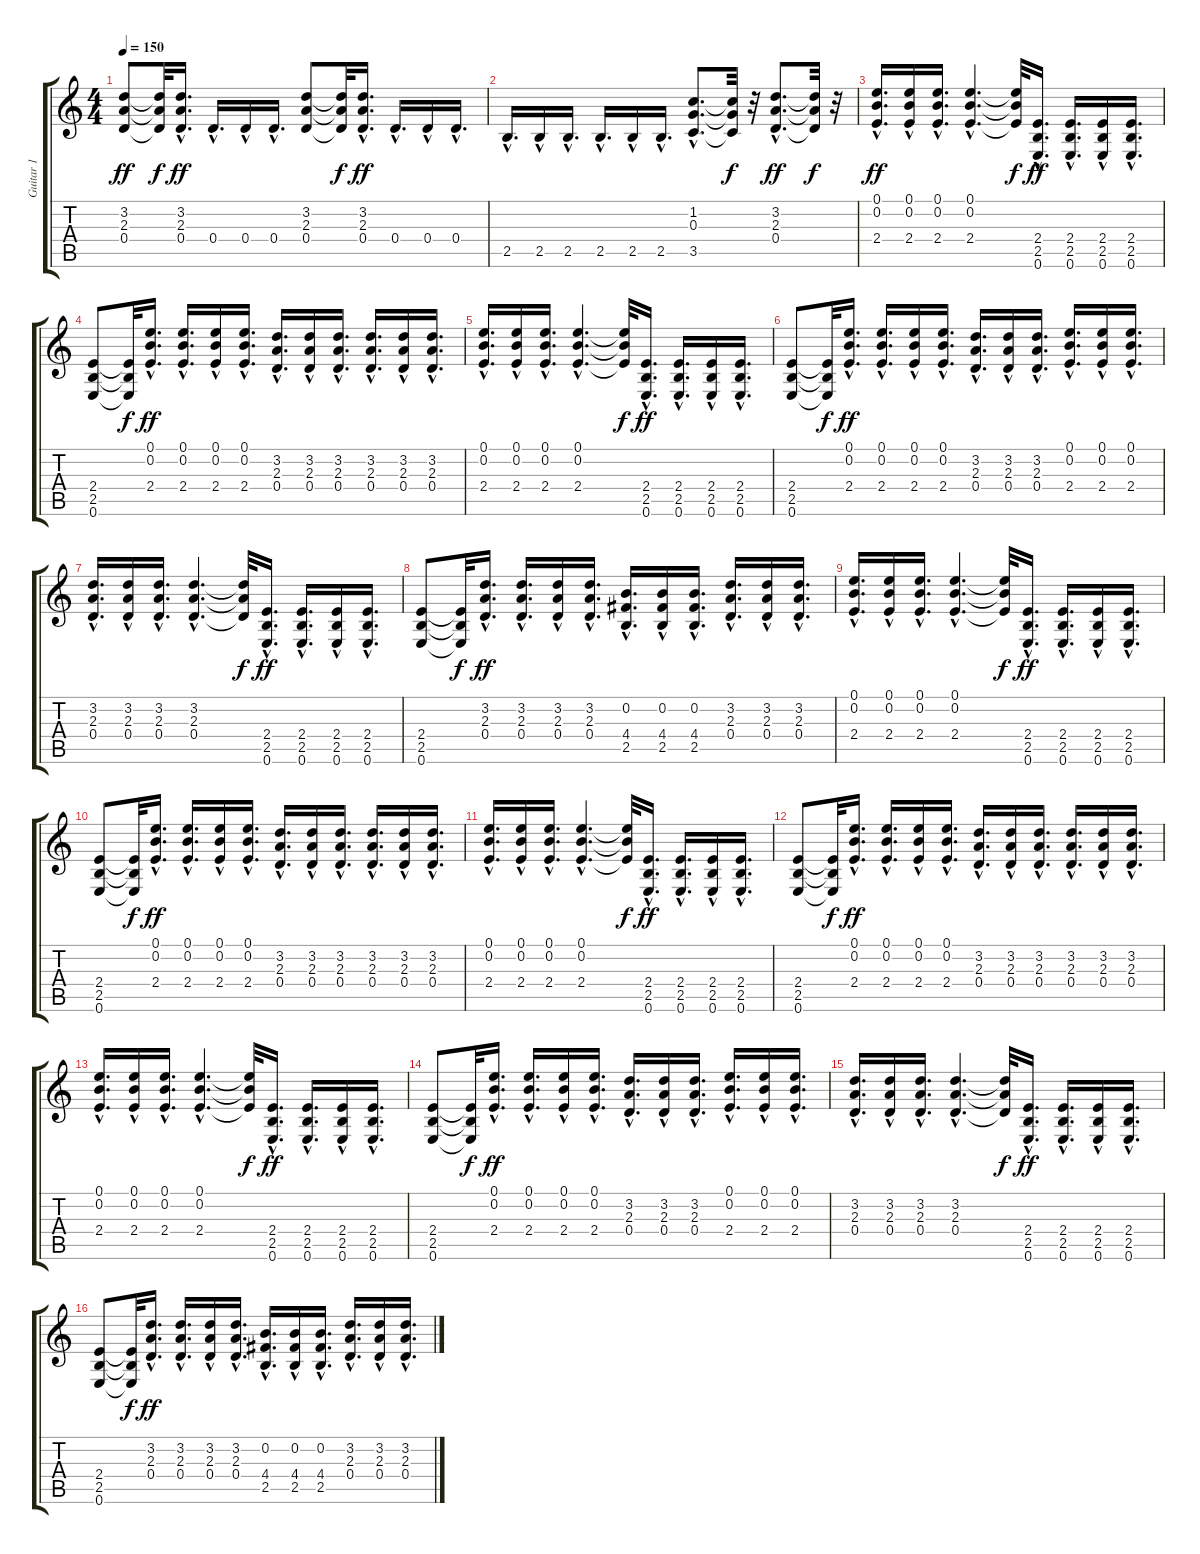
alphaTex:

\track ("Guitar 1" "Guitar 1") {instrument overdrivenguitar}
\staff {score tabs}
\tuning (E4 B3 G3 D3 A2 E2) {hide}
\ts (4 4)
\tempo 150
\clef g2
\ks c
(3.2 2.3 0.4).8{dy ff} (3.2{t} 2.3{t} 0.4{t}).32{dy f} (3.2{hac} 2.3{hac} 0.4{hac}).16{d dy ff} 0.4{hac}.16{d} 0.4{hac}.16 0.4{hac}.16{d} (3.2 2.3 0.4).8 (3.2{t} 2.3{t} 0.4{t}).32{dy f} (3.2{hac} 2.3{hac} 0.4{hac}).16{d dy ff} 0.4{hac}.16{d} 0.4{hac}.16 0.4{hac}.16{d} |
2.5{hac}.16{d} 2.5{hac}.16 2.5{hac}.16{d} 2.5{hac}.16{d} 2.5{hac}.16 2.5{hac}.16{d} (1.2{hac} 0.3{hac} 3.5{hac}).8{d} (1.2{t} 0.3{t} 3.5{t}).32{dy f} r.32 (3.2{hac} 2.3{hac} 0.4{hac}).8{d dy ff} (3.2{t} 2.3{t} 0.4{t}).32{dy f} r.32 |
(0.1{hac} 0.2{hac} 2.4{hac}).16{d dy ff} (0.1{hac} 0.2{hac} 2.4{hac}).16 (0.1{hac} 0.2{hac} 2.4{hac}).16{d} (0.1{hac} 0.2{hac} 2.4{hac}).4{d} (0.1{t} 0.2{t} 2.4{t}).32{dy f} (2.4{hac} 2.5{hac} 0.6{hac}).16{d dy ff} (2.4{hac} 2.5{hac} 0.6{hac}).16{d} (2.4{hac} 2.5{hac} 0.6{hac}).16 (2.4{hac} 2.5{hac} 0.6{hac}).16{d} |
(2.4 2.5 0.6).8 (2.4{t} 2.5{t} 0.6{t}).32{dy f} (0.1{hac} 0.2{hac} 2.4{hac}).16{d dy ff} (0.1{hac} 0.2{hac} 2.4{hac}).16{d} (0.1{hac} 0.2{hac} 2.4{hac}).16 (0.1{hac} 0.2{hac} 2.4{hac}).16{d} (3.2{hac} 2.3{hac} 0.4{hac}).16{d} (3.2{hac} 2.3{hac} 0.4{hac}).16 (3.2{hac} 2.3{hac} 0.4{hac}).16{d} (3.2{hac} 2.3{hac} 0.4{hac}).16{d} (3.2{hac} 2.3{hac} 0.4{hac}).16 (3.2{hac} 2.3{hac} 0.4{hac}).16{d} |
(0.1{hac} 0.2{hac} 2.4{hac}).16{d} (0.1{hac} 0.2{hac} 2.4{hac}).16 (0.1{hac} 0.2{hac} 2.4{hac}).16{d} (0.1{hac} 0.2{hac} 2.4{hac}).4{d} (0.1{t} 0.2{t} 2.4{t}).32{dy f} (2.4{hac} 2.5{hac} 0.6{hac}).16{d dy ff} (2.4{hac} 2.5{hac} 0.6{hac}).16{d} (2.4{hac} 2.5{hac} 0.6{hac}).16 (2.4{hac} 2.5{hac} 0.6{hac}).16{d} |
(2.4 2.5 0.6).8 (2.4{t} 2.5{t} 0.6{t}).32{dy f} (0.1{hac} 0.2{hac} 2.4{hac}).16{d dy ff} (0.1{hac} 0.2{hac} 2.4{hac}).16{d} (0.1{hac} 0.2{hac} 2.4{hac}).16 (0.1{hac} 0.2{hac} 2.4{hac}).16{d} (3.2{hac} 2.3{hac} 0.4{hac}).16{d} (3.2{hac} 2.3{hac} 0.4{hac}).16 (3.2{hac} 2.3{hac} 0.4{hac}).16{d} (0.1{hac} 0.2{hac} 2.4{hac}).16{d} (0.1{hac} 0.2{hac} 2.4{hac}).16 (0.1{hac} 0.2{hac} 2.4{hac}).16{d} |
(3.2{hac} 2.3{hac} 0.4{hac}).16{d} (3.2{hac} 2.3{hac} 0.4{hac}).16 (3.2{hac} 2.3{hac} 0.4{hac}).16{d} (3.2{hac} 2.3{hac} 0.4{hac}).4{d} (3.2{t} 2.3{t} 0.4{t}).32{dy f} (2.4{hac} 2.5{hac} 0.6{hac}).16{d dy ff} (2.4{hac} 2.5{hac} 0.6{hac}).16{d} (2.4{hac} 2.5{hac} 0.6{hac}).16 (2.4{hac} 2.5{hac} 0.6{hac}).16{d} |
(2.4 2.5 0.6).8 (2.4{t} 2.5{t} 0.6{t}).32{dy f} (3.2{hac} 2.3{hac} 0.4{hac}).16{d dy ff} (3.2{hac} 2.3{hac} 0.4{hac}).16{d} (3.2{hac} 2.3{hac} 0.4{hac}).16 (3.2{hac} 2.3{hac} 0.4{hac}).16{d} (0.2{hac} 4.4{hac} 2.5{hac}).16{d} (0.2{hac} 4.4{hac} 2.5{hac}).16 (0.2{hac} 4.4{hac} 2.5{hac}).16{d} (3.2{hac} 2.3{hac} 0.4{hac}).16{d} (3.2{hac} 2.3{hac} 0.4{hac}).16 (3.2{hac} 2.3{hac} 0.4{hac}).16{d} |
(0.1{hac} 0.2{hac} 2.4{hac}).16{d} (0.1{hac} 0.2{hac} 2.4{hac}).16 (0.1{hac} 0.2{hac} 2.4{hac}).16{d} (0.1{hac} 0.2{hac} 2.4{hac}).4{d} (0.1{t} 0.2{t} 2.4{t}).32{dy f} (2.4{hac} 2.5{hac} 0.6{hac}).16{d dy ff} (2.4{hac} 2.5{hac} 0.6{hac}).16{d} (2.4{hac} 2.5{hac} 0.6{hac}).16 (2.4{hac} 2.5{hac} 0.6{hac}).16{d} |
(2.4 2.5 0.6).8 (2.4{t} 2.5{t} 0.6{t}).32{dy f} (0.1{hac} 0.2{hac} 2.4{hac}).16{d dy ff} (0.1{hac} 0.2{hac} 2.4{hac}).16{d} (0.1{hac} 0.2{hac} 2.4{hac}).16 (0.1{hac} 0.2{hac} 2.4{hac}).16{d} (3.2{hac} 2.3{hac} 0.4{hac}).16{d} (3.2{hac} 2.3{hac} 0.4{hac}).16 (3.2{hac} 2.3{hac} 0.4{hac}).16{d} (3.2{hac} 2.3{hac} 0.4{hac}).16{d} (3.2{hac} 2.3{hac} 0.4{hac}).16 (3.2{hac} 2.3{hac} 0.4{hac}).16{d} |
(0.1{hac} 0.2{hac} 2.4{hac}).16{d} (0.1{hac} 0.2{hac} 2.4{hac}).16 (0.1{hac} 0.2{hac} 2.4{hac}).16{d} (0.1{hac} 0.2{hac} 2.4{hac}).4{d} (0.1{t} 0.2{t} 2.4{t}).32{dy f} (2.4{hac} 2.5{hac} 0.6{hac}).16{d dy ff} (2.4{hac} 2.5{hac} 0.6{hac}).16{d} (2.4{hac} 2.5{hac} 0.6{hac}).16 (2.4{hac} 2.5{hac} 0.6{hac}).16{d} |
(2.4 2.5 0.6).8 (2.4{t} 2.5{t} 0.6{t}).32{dy f} (0.1{hac} 0.2{hac} 2.4{hac}).16{d dy ff} (0.1{hac} 0.2{hac} 2.4{hac}).16{d} (0.1{hac} 0.2{hac} 2.4{hac}).16 (0.1{hac} 0.2{hac} 2.4{hac}).16{d} (3.2{hac} 2.3{hac} 0.4{hac}).16{d} (3.2{hac} 2.3{hac} 0.4{hac}).16 (3.2{hac} 2.3{hac} 0.4{hac}).16{d} (3.2{hac} 2.3{hac} 0.4{hac}).16{d} (3.2{hac} 2.3{hac} 0.4{hac}).16 (3.2{hac} 2.3{hac} 0.4{hac}).16{d} |
(0.1{hac} 0.2{hac} 2.4{hac}).16{d} (0.1{hac} 0.2{hac} 2.4{hac}).16 (0.1{hac} 0.2{hac} 2.4{hac}).16{d} (0.1{hac} 0.2{hac} 2.4{hac}).4{d} (0.1{t} 0.2{t} 2.4{t}).32{dy f} (2.4{hac} 2.5{hac} 0.6{hac}).16{d dy ff} (2.4{hac} 2.5{hac} 0.6{hac}).16{d} (2.4{hac} 2.5{hac} 0.6{hac}).16 (2.4{hac} 2.5{hac} 0.6{hac}).16{d} |
(2.4 2.5 0.6).8 (2.4{t} 2.5{t} 0.6{t}).32{dy f} (0.1{hac} 0.2{hac} 2.4{hac}).16{d dy ff} (0.1{hac} 0.2{hac} 2.4{hac}).16{d} (0.1{hac} 0.2{hac} 2.4{hac}).16 (0.1{hac} 0.2{hac} 2.4{hac}).16{d} (3.2{hac} 2.3{hac} 0.4{hac}).16{d} (3.2{hac} 2.3{hac} 0.4{hac}).16 (3.2{hac} 2.3{hac} 0.4{hac}).16{d} (0.1{hac} 0.2{hac} 2.4{hac}).16{d} (0.1{hac} 0.2{hac} 2.4{hac}).16 (0.1{hac} 0.2{hac} 2.4{hac}).16{d} |
(3.2{hac} 2.3{hac} 0.4{hac}).16{d} (3.2{hac} 2.3{hac} 0.4{hac}).16 (3.2{hac} 2.3{hac} 0.4{hac}).16{d} (3.2{hac} 2.3{hac} 0.4{hac}).4{d} (3.2{t} 2.3{t} 0.4{t}).32{dy f} (2.4{hac} 2.5{hac} 0.6{hac}).16{d dy ff} (2.4{hac} 2.5{hac} 0.6{hac}).16{d} (2.4{hac} 2.5{hac} 0.6{hac}).16 (2.4{hac} 2.5{hac} 0.6{hac}).16{d} |
(2.4 2.5 0.6).8 (2.4{t} 2.5{t} 0.6{t}).32{dy f} (3.2{hac} 2.3{hac} 0.4{hac}).16{d dy ff} (3.2{hac} 2.3{hac} 0.4{hac}).16{d} (3.2{hac} 2.3{hac} 0.4{hac}).16 (3.2{hac} 2.3{hac} 0.4{hac}).16{d} (0.2{hac} 4.4{hac} 2.5{hac}).16{d} (0.2{hac} 4.4{hac} 2.5{hac}).16 (0.2{hac} 4.4{hac} 2.5{hac}).16{d} (3.2{hac} 2.3{hac} 0.4{hac}).16{d} (3.2{hac} 2.3{hac} 0.4{hac}).16 (3.2{hac} 2.3{hac} 0.4{hac}).16{d}
